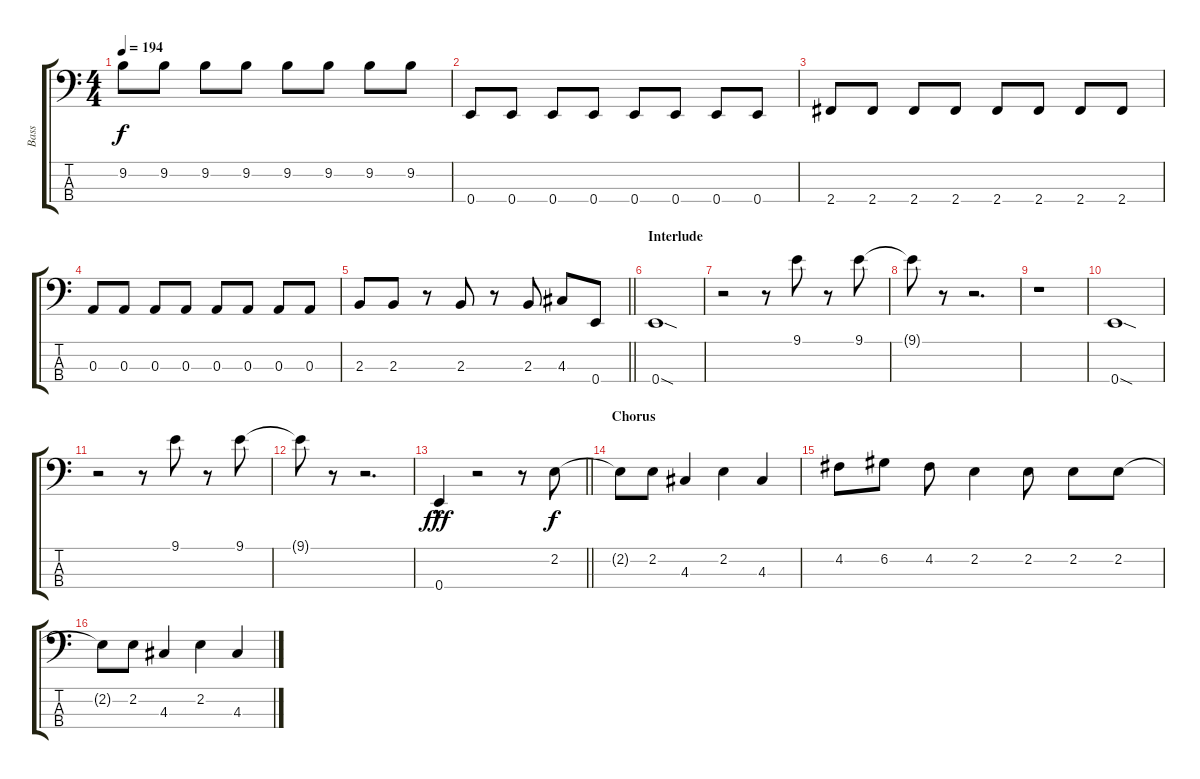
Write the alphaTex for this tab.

\track ("Bass" "Bass") {solo instrument electricbassfinger}
\staff {score tabs}
\tuning (G2 D2 A1 E1) {hide}
\ts (4 4)
\tempo 194
\clef f4
\ks c
9.2.8{dy f} 9.2.8 9.2.8 9.2.8 9.2.8 9.2.8 9.2.8 9.2.8 |
0.4.8 0.4.8 0.4.8 0.4.8 0.4.8 0.4.8 0.4.8 0.4.8 |
2.4.8 2.4.8 2.4.8 2.4.8 2.4.8 2.4.8 2.4.8 2.4.8 |
0.3.8 0.3.8 0.3.8 0.3.8 0.3.8 0.3.8 0.3.8 0.3.8 |
\barLineRight lightlight
2.3.8 2.3.8 r.8 2.3.8 r.8 2.3.8 4.3.8 0.4.8 |
\section ("" "Interlude")
0.4{sod}.1 |
r.2 r.8 9.1.8 r.8 9.1.8 |
9.1{t}.8 r.8 r.2{d} |
r.1 |
0.4{sod}.1 |
r.2 r.8 9.1.8 r.8 9.1.8 |
9.1{t}.8 r.8 r.2{d} |
\barLineRight lightlight
0.4{hac}.4{dy fff} r.2 r.8 2.2.8{dy f} |
\section ("" "Chorus")
2.2{t}.8 2.2.8 4.3.4 2.2.4 4.3.4 |
4.2.8 6.2.8 4.2.8 2.2.4 2.2.8 2.2.8 2.2.8 |
2.2{t}.8 2.2.8 4.3.4 2.2.4 4.3.4
